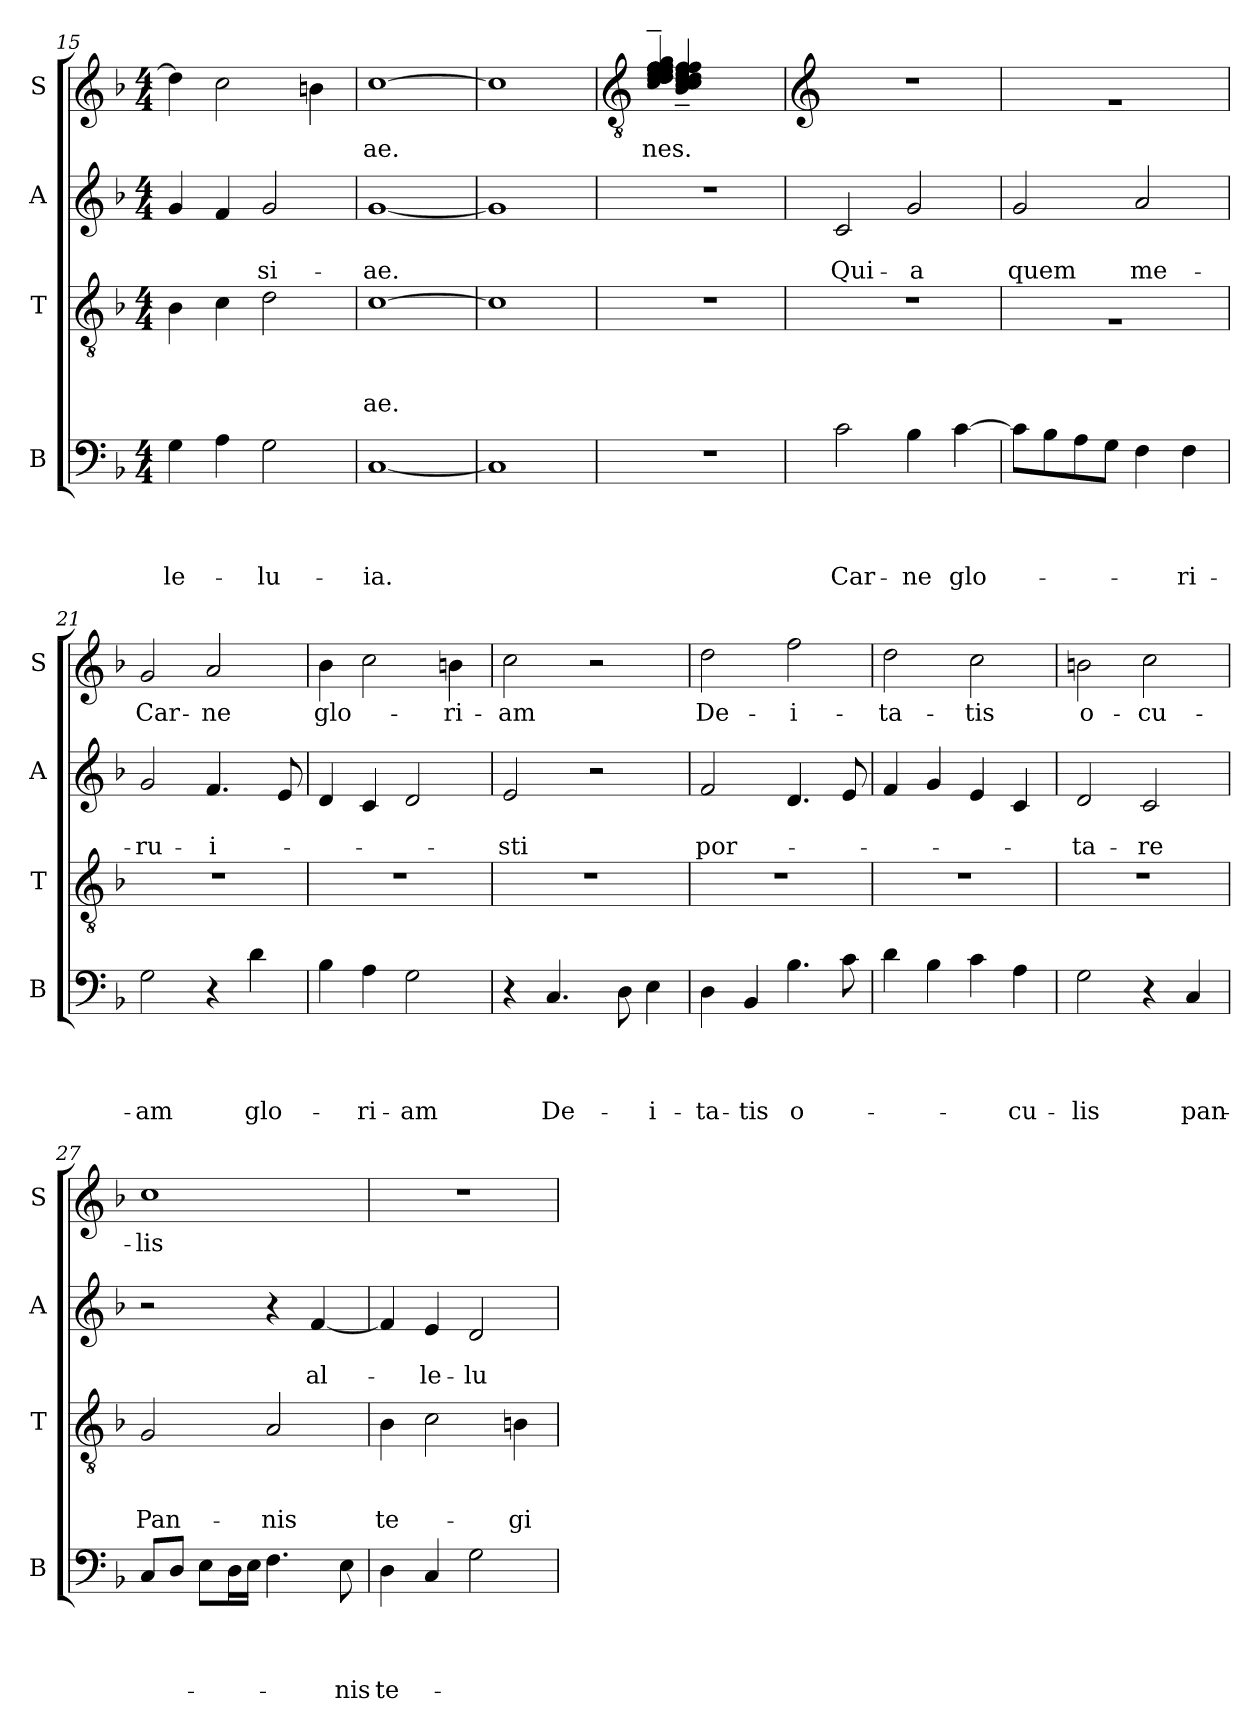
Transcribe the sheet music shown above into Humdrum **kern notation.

**kern	**text	**text	**text	**text	**kern	**text	**text	**text	**kern	**text	**text	**kern	**text
*part4	*part4	*part4	*part4	*part4	*part3	*part3	*part3	*part3	*part2	*part2	*part2	*part1	*part1
*staff4	*staff4	*staff4	*staff4	*staff4	*staff3	*staff3	*staff3	*staff3	*staff2	*staff2	*staff2	*staff1	*staff1
*I"B	*	*	*	*	*I"T	*	*	*	*I"A	*	*	*I"S	*
*I'B	*	*	*	*	*I'T	*	*	*	*I'A	*	*	*I'S	*
*clefF4	*	*	*	*	*clefGv2	*	*	*	*clefG2	*	*	*clefG2	*
*k[b-]	*	*	*	*	*k[b-]	*	*	*	*k[b-]	*	*	*k[b-]	*
*F:	*	*	*	*	*F:	*	*	*	*F:	*	*	*F:	*
*M4/4	*	*	*	*	*M4/4	*	*	*	*M4/4	*	*	*M4/4	*
=15	=15	=15	=15	=15	=15	=15	=15	=15	=15	=15	=15	=15	=15
!	!	!	!	!LO:LY:b	!	!	!	!	!	!	!	!	!
4G\	.	.	.	-le-	4B-\	.	.	.	4g/	.	.	4dd\]	.
4A\	.	.	.	.	4c\	.	.	.	4f/	.	.	2cc\	.
!	!	!	!	!LO:LY:b	!	!	!	!	!	!	!LO:LY:b	!	!
2G\	.	.	.	-lu-	2d\	.	.	.	2g/	.	-si-	.	.
.	.	.	.	.	.	.	.	.	.	.	.	4bn\	.
=16	=16	=16	=16	=16	=16	=16	=16	=16	=16	=16	=16	=16	=16
!	!	!	!	!LO:LY:b	!	!	!	!LO:LY:b	!	!	!LO:LY:b	!	!LO:LY:b
[<1C	.	.	.	-ia.	[>1c	.	.	-ae.	[<1g	.	-ae.	[>1cc	-ae.
=17	=17	=17	=17	=17	=17	=17	=17	=17	=17	=17	=17	=17	=17
1C]	.	.	.	.	1c]	.	.	.	1g]	.	.	1cc]	.
!!LO:LB:g=z
=18	=18	=18	=18	=18	=18	=18	=18	=18	=18	=18	=18	=18	=18
*	*	*	*	*	*	*	*	*	*	*	*	*clefGv2	*
!	!	!	!	!	!	!	!	!	!	!	!	!	!LO:LY:b
*	*	*	*	*	*	*	*	*	*	*	*	*^	*
!	!	!	!	!	!	!	!	!	!	!	!	!	!	!LO:LY:b
1r	.	.	.	.	1r	.	.	.	1r	.	.	4c/~< 4d/~< 4d/~< 4d/~< 4e/~< 4e/~< 4f/~< 4f/~< 4f/~< 4f/~< 4f/~< 4g/~<	4B-/~< 4c/~< 4c/~< 4c/~< 4d/~< 4d/~< 4e/~< 4f/~< 4f/~<	-nes.
.	.	.	.	.	.	.	.	.	.	.	.	2.ryy	2.ryy	.
*	*	*	*	*	*	*	*	*	*	*	*	*v	*v	*
!!LO:PB:g=z
=19	=19	=19	=19	=19	=19	=19	=19	=19	=19	=19	=19	=19	=19
*	*	*	*	*	*	*	*	*	*	*	*	*clefG2	*
*	*	*	*	*	*	*	*	*	*	*	*	*^	*
!	!	!	!	!LO:LY:b	!	!	!	!	!	!	!LO:LY:b	!	!	!
*	*	*	*	*	*	*	*	*	*	*	*	*v	*v	*
2c\	.	.	.	Car-	1r	.	.	.	2c/	.	Qui-	1r	.
!	!	!	!	!LO:LY:b	!	!	!	!	!	!	!LO:LY:b	!	!
4B-\	.	.	.	-ne	.	.	.	.	2g/	.	-a	.	.
!	!	!	!	!LO:LY:b	!	!	!	!	!	!	!	!	!
[>4c\	.	.	.	glo-	.	.	.	.	.	.	.	.	.
=20	=20	=20	=20	=20	=20	=20	=20	=20	=20	=20	=20	=20	=20
!	!	!	!	!	!	!	!	!	!	!	!LO:LY:b	!	!
8c\L]	.	.	.	.	1rA	.	.	.	2g/	.	quem	1ra	.
8B-\	.	.	.	.	.	.	.	.	.	.	.	.	.
8A\	.	.	.	.	.	.	.	.	.	.	.	.	.
8G\J	.	.	.	.	.	.	.	.	.	.	.	.	.
!	!	!	!	!	!	!	!	!	!	!	!LO:LY:b	!	!
4F\	.	.	.	.	.	.	.	.	2a/	.	me-	.	.
!	!	!	!	!LO:LY:b	!	!	!	!	!	!	!	!	!
4F\	.	.	.	-ri-	.	.	.	.	.	.	.	.	.
=21	=21	=21	=21	=21	=21	=21	=21	=21	=21	=21	=21	=21	=21
!	!	!	!	!LO:LY:b	!	!	!	!	!	!	!LO:LY:b	!	!LO:LY:b
2G\	.	.	.	-am	1r	.	.	.	2g/	.	-ru-	2g/	Car-
!	!	!	!	!	!	!	!	!	!	!	!LO:LY:b	!	!LO:LY:b
4r	.	.	.	.	.	.	.	.	4.f/	.	-i-	2a/	-ne
!	!	!	!	!LO:LY:b	!	!	!	!	!	!	!	!	!
4d\	.	.	.	glo-	.	.	.	.	.	.	.	.	.
.	.	.	.	.	.	.	.	.	8e/	.	.	.	.
=22	=22	=22	=22	=22	=22	=22	=22	=22	=22	=22	=22	=22	=22
!	!	!	!	!	!	!	!	!	!	!	!	!	!LO:LY:b
4B-\	.	.	.	.	1r	.	.	.	4d/	.	.	4b-\	glo-
!	!	!	!	!LO:LY:b	!	!	!	!	!	!	!	!	!
4A\	.	.	.	-ri-	.	.	.	.	4c/	.	.	2cc\	.
!	!	!	!	!LO:LY:b:rj	!	!	!	!	!	!	!	!	!
2G\	.	.	.	-am	.	.	.	.	2d/	.	.	.	.
!	!	!	!	!	!	!	!	!	!	!	!	!	!LO:LY:b
.	.	.	.	.	.	.	.	.	.	.	.	4bn\	-ri-
=23	=23	=23	=23	=23	=23	=23	=23	=23	=23	=23	=23	=23	=23
!	!	!	!	!	!	!	!	!	!	!	!LO:LY:b	!	!LO:LY:b
4r	.	.	.	.	1r	.	.	.	2e/	.	-sti	2cc\	-am
!	!	!	!	!LO:LY:b	!	!	!	!	!	!	!	!	!
4.C/	.	.	.	De-	.	.	.	.	.	.	.	.	.
.	.	.	.	.	.	.	.	.	2r	.	.	2r	.
8D\	.	.	.	.	.	.	.	.	.	.	.	.	.
!	!	!	!	!LO:LY:b	!	!	!	!	!	!	!	!	!
4E\	.	.	.	-i-	.	.	.	.	.	.	.	.	.
=24	=24	=24	=24	=24	=24	=24	=24	=24	=24	=24	=24	=24	=24
!	!	!	!	!LO:LY:b	!	!	!	!	!	!	!LO:LY:b	!	!LO:LY:b
4D\	.	.	.	-ta-	1r	.	.	.	2f/	.	por-	2dd\	De-
!	!	!	!	!LO:LY:b:rj	!	!	!	!	!	!	!	!	!
4BB-/	.	.	.	-tis	.	.	.	.	.	.	.	.	.
!	!	!	!	!LO:LY:b	!	!	!	!	!	!	!	!	!LO:LY:b
4.B-\	.	.	.	o-	.	.	.	.	4.d/	.	.	2ff\	-i-
8c\	.	.	.	.	.	.	.	.	8e/	.	.	.	.
=25	=25	=25	=25	=25	=25	=25	=25	=25	=25	=25	=25	=25	=25
!	!	!	!	!	!	!	!	!	!	!	!	!	!LO:LY:b
4d\	.	.	.	.	1r	.	.	.	4f/	.	.	2dd\	-ta-
4B-\	.	.	.	.	.	.	.	.	4g/	.	.	.	.
!	!	!	!	!	!	!	!	!	!	!	!	!	!LO:LY:b
4c\	.	.	.	.	.	.	.	.	4e/	.	.	2cc\	-tis
!	!	!	!	!LO:LY:b	!	!	!	!	!	!	!	!	!
4A\	.	.	.	-cu-	.	.	.	.	4c/	.	.	.	.
=26	=26	=26	=26	=26	=26	=26	=26	=26	=26	=26	=26	=26	=26
!	!	!	!	!LO:LY:b	!	!	!	!	!	!	!LO:LY:b	!	!LO:LY:b
2G\	.	.	.	-lis	1r	.	.	.	2d/	.	-ta-	2bn\	o-
!	!	!	!	!	!	!	!	!	!	!	!LO:LY:b	!	!LO:LY:b
4r	.	.	.	.	.	.	.	.	2c/	.	-re	2cc\	-cu-
!	!	!	!	!LO:LY:b	!	!	!	!	!	!	!	!	!
4C/	.	.	.	pan-	.	.	.	.	.	.	.	.	.
!!LO:LB:g=z
=27	=27	=27	=27	=27	=27	=27	=27	=27	=27	=27	=27	=27	=27
!	!	!	!	!	!	!	!	!LO:LY:b	!	!	!	!	!LO:LY:b
8C/L	.	.	.	.	2G/	.	.	Pan-	2r	.	.	1cc	-lis
8D/J	.	.	.	.	.	.	.	.	.	.	.	.	.
8E\L	.	.	.	.	.	.	.	.	.	.	.	.	.
16D\L	.	.	.	.	.	.	.	.	.	.	.	.	.
16E\JJ	.	.	.	.	.	.	.	.	.	.	.	.	.
!	!	!	!	!	!	!	!	!LO:LY:b	!	!	!	!	!
4.F\	.	.	.	.	2A/	.	.	-nis	4r	.	.	.	.
!	!	!	!	!	!	!	!	!	!	!	!LO:LY:b	!	!
.	.	.	.	.	.	.	.	.	[<4f/	.	al-	.	.
!	!	!	!	!LO:LY:b	!	!	!	!	!	!	!	!	!
8E\	.	.	.	-nis	.	.	.	.	.	.	.	.	.
=28	=28	=28	=28	=28	=28	=28	=28	=28	=28	=28	=28	=28	=28
!	!	!	!	!LO:LY:b	!	!	!	!LO:LY:b	!	!	!	!	!
4D\	.	.	.	te-	4B-\	.	.	te-	4f/]	.	.	1r	.
!	!	!	!	!	!	!	!	!	!	!	!LO:LY:b	!	!
4C/	.	.	.	.	2c\	.	.	.	4e/	.	-le-	.	.
!	!	!	!	!	!	!	!	!	!	!	!LO:LY:b	!	!
2G\	.	.	.	.	.	.	.	.	2d/	.	-lu-	.	.
!	!	!	!	!	!	!	!	!LO:LY:b	!	!	!	!	!
.	.	.	.	.	4Bn\	.	.	-gi-	.	.	.	.	.
=	=	=	=	=	=	=	=	=	=	=	=	=	=
*-	*-	*-	*-	*-	*-	*-	*-	*-	*-	*-	*-	*-	*-
